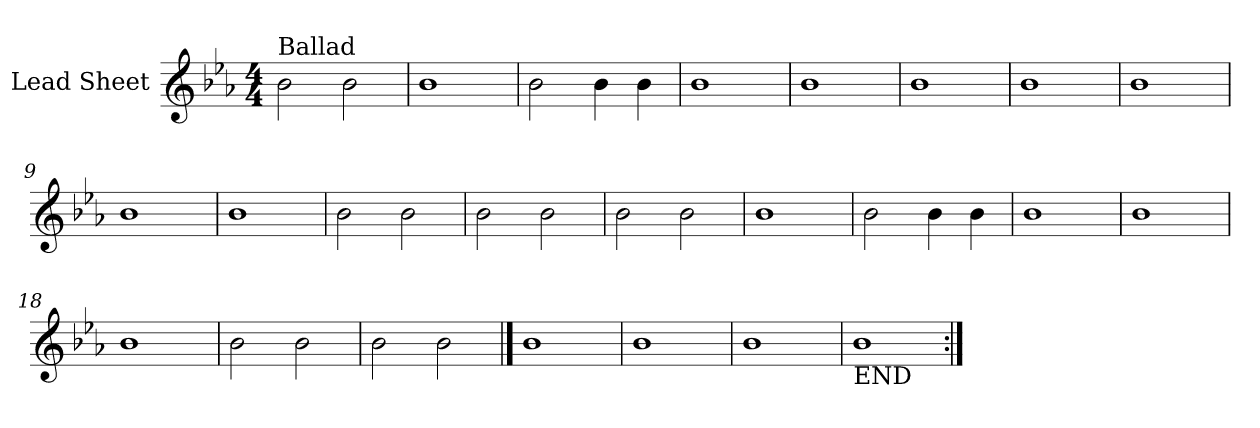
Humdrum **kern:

**kern
*part1
*staff1
*I"Lead Sheet
*clefG2
*k[b-e-a-]
*c:
*M4/4
=1
!LO:TX:a:t=Ballad
2b-\
2b-\
=2
1b-
=3
2b-\
4b-\
4b-\
=4
1b-
!!LO:LB:g=z
=5
1b-
=6
1b-
=7
1b-
=8
1b-
!!LO:LB:g=z
=9
1b-
=10
1b-
=11
2b-\
2b-\
=12
2b-\
2b-\
!!LO:LB:g=z
=13
2b-\
2b-\
=14
1b-
=15
2b-\
4b-\
4b-\
=16
1b-
!!LO:LB:g=z
=17
1b-
=18
1b-
=19
2b-\
2b-\
=20
2b-\
2b-\
!!LO:LB:g=z
==21
1b-
=22
1b-
=23
1b-
=24
!LO:TX:b:t=END
1b-
=:|!
*-
